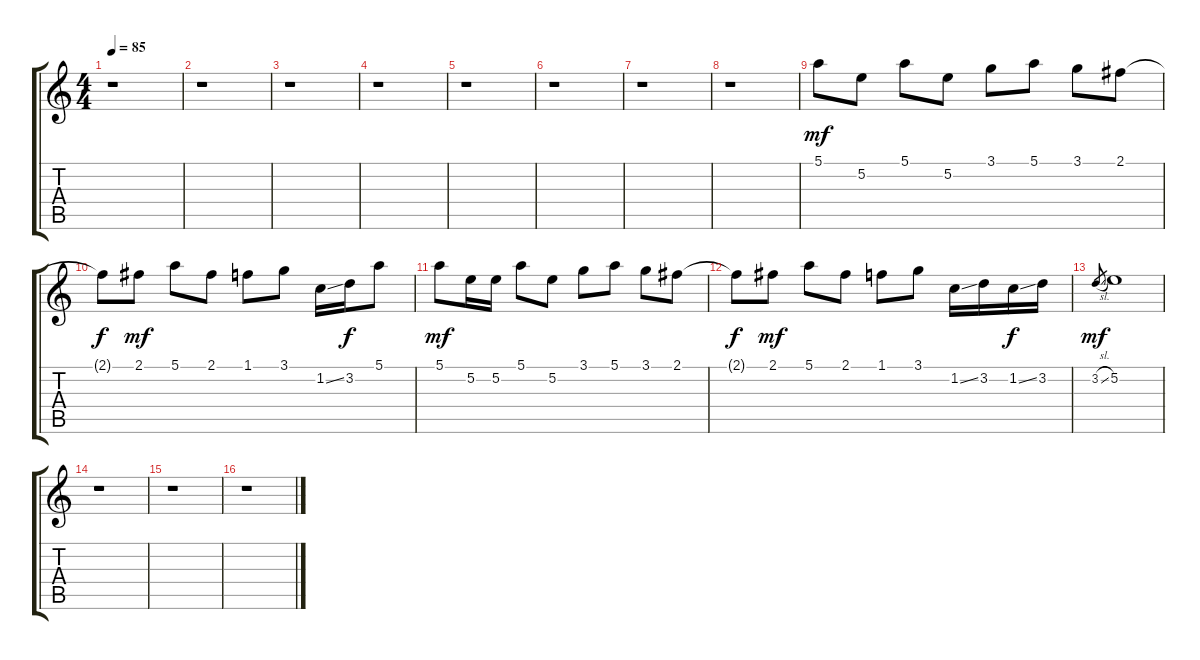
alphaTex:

\track "" {instrument acousticguitarsteel}
\staff {score tabs}
\tuning (E4 B3 G3 D3 A2 E2) {hide}
\ts (4 4)
\tempo 85
\clef g2
\ks c
r.1{dy mf} |
r.1 |
r.1 |
r.1 |
r.1 |
r.1 |
r.1 |
r.1 |
5.1.8 5.2.8 5.1.8 5.2.8 3.1.8 5.1.8 3.1.8 2.1.8 |
2.1{t}.8{dy f} 2.1.8{dy mf} 5.1.8 2.1.8 1.1.8 3.1.8 1.2{ss}.16 3.2.16{dy f} 5.1.8 |
5.1.8{dy mf} 5.2.16 5.2.16 5.1.8 5.2.8 3.1.8 5.1.8 3.1.8 2.1.8 |
2.1{t}.8{dy f} 2.1.8{dy mf} 5.1.8 2.1.8 1.1.8 3.1.8 1.2{ss}.16 3.2.16 1.2{ss}.16{dy f} 3.2.16 |
3.2{sl}.8{gr dy mf} 5.2.1 |
r.1 |
r.1 |
r.1
